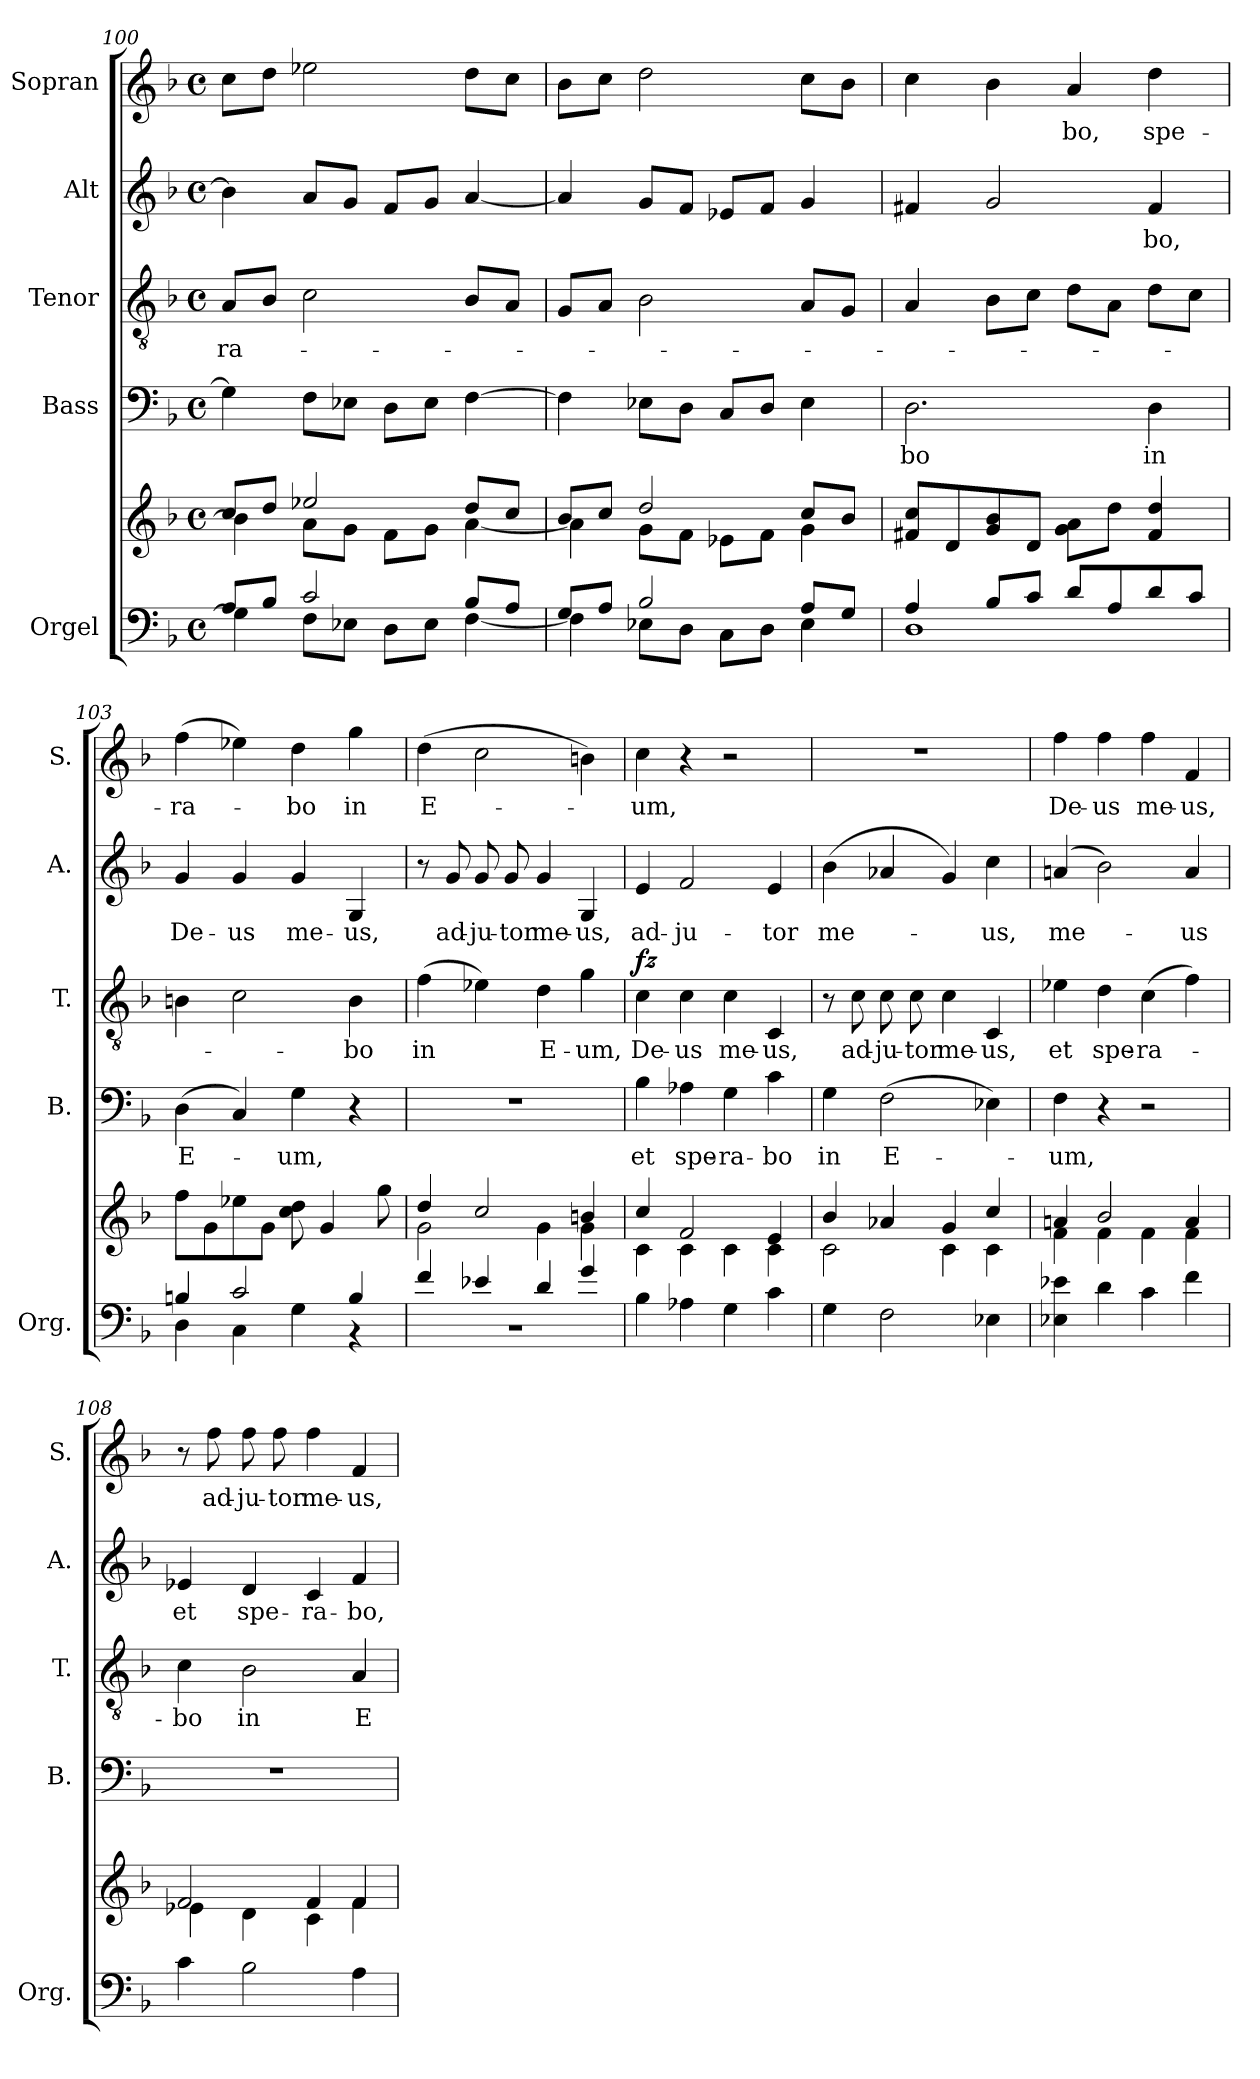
**kern	**kern	**kern	**text	**kern	**text	**dynam	**kern	**text	**kern	**text
*part5	*part5	*part4	*part4	*part3	*part3	*part3	*part2	*part2	*part1	*part1
*staff6	*staff5	*staff4	*staff4	*staff3	*staff3	*staff3	*staff2	*staff2	*staff1	*staff1
*I"Orgel	*	*I"Bass	*	*I"Tenor	*	*	*I"Alt	*	*I"Sopran	*
*I'Org.	*	*I'B.	*	*I'T.	*	*	*I'A.	*	*I'S.	*
!!LO:LB:g=z
*clefF4	*clefG2	*clefF4	*	*clefGv2	*	*	*clefG2	*	*clefG2	*
*k[b-]	*k[b-]	*k[b-]	*	*k[b-]	*	*	*k[b-]	*	*k[b-]	*
*F:	*F:	*F:	*	*F:	*	*	*F:	*	*F:	*
*M4/4	*M4/4	*M4/4	*	*M4/4	*	*	*M4/4	*	*M4/4	*
*met(c)	*met(c)	*met(c)	*	*met(c)	*	*	*met(c)	*	*met(c)	*
=100	=100	=100	=100	=100	=100	=100	=100	=100	=100	=100
*^	*^	*	*	*	*	*	*	*	*	*
!	!	!	!	!	!	!	!LO:LY:b	!	!	!	!	!
8A/L	4G\]	8cc/L	4b-\]	4G\]	.	8A/L	-ra-	.	4b-\]	.	8cc\L	.
8B-/J	.	8dd/J	.	.	.	8B-/J	.	.	.	.	8dd\J	.
2c/	8F\L	2ee-X/	8a\L	8F\L	.	2c\	.	.	8a/L	.	2ee-X\	.
.	8E-X\J	.	8g\J	8E-X\J	.	.	.	.	8g/J	.	.	.
.	8D\L	.	8f\L	8D\L	.	.	.	.	8f/L	.	.	.
.	8E-\J	.	8g\J	8E-\J	.	.	.	.	8g/J	.	.	.
8B-/L	[<4F\	8dd/L	[<4a\	[4F\	.	8B-/L	.	.	[4a/	.	8dd\L	.
8A/J	.	8cc/J	.	.	.	8A/J	.	.	.	.	8cc\J	.
=101	=101	=101	=101	=101	=101	=101	=101	=101	=101	=101	=101	=101
8G/L	4F\]	8b-/L	4a\]	4F\]	.	8G/L	.	.	4a/]	.	8b-\L	.
8A/J	.	8cc/J	.	.	.	8A/J	.	.	.	.	8cc\J	.
2B-/	8E-X\L	2dd/	8g\L	8E-X\L	.	2B-\	.	.	8g/L	.	2dd\	.
.	8D\J	.	8f\J	8D\J	.	.	.	.	8f/J	.	.	.
.	8C\L	.	8e-X\L	8C/L	.	.	.	.	8e-X/L	.	.	.
.	8D\J	.	8f\J	8D/J	.	.	.	.	8f/J	.	.	.
8A/L	4E-\	8cc/L	4g\	4E-\	.	8A/L	.	.	4g/	.	8cc\L	.
8G/J	.	8b-/J	.	.	.	8G/J	.	.	.	.	8b-\J	.
*	*	*v	*v	*	*	*	*	*	*	*	*	*
=102	=102	=102	=102	=102	=102	=102	=102	=102	=102	=102	=102
!	!	!	!	!LO:LY:b	!	!	!	!	!	!	!
4A/	1D	8f#X/ 8cc/L	2.D\	-bo	4A/	.	.	4f#X/	.	4cc\	.
.	.	8d/	.	.	.	.	.	.	.	.	.
8B-/L	.	8g/ 8b-/	.	.	8B-\L	.	.	2g/	.	4b-\	.
8c/J	.	8d/J	.	.	8c\J	.	.	.	.	.	.
!	!	!	!	!	!	!	!	!	!	!	!LO:LY:b
8d/L	.	8g\ 8a\L	.	.	8d\L	.	.	.	.	4a/	-bo,
8A/	.	8dd\J	.	.	8A\J	.	.	.	.	.	.
!	!	!	!	!LO:LY:b	!	!	!	!	!LO:LY:b	!	!LO:LY:b
8d/	.	4f#/ 4dd/	4D\	in	8d\L	.	.	4f#/	-bo,	4dd\	spe-
8c/J	.	.	.	.	8c\J	.	.	.	.	.	.
=103	=103	=103	=103	=103	=103	=103	=103	=103	=103	=103	=103
!	!	!	!	!LO:LY:b	!	!	!	!	!LO:LY:b	!	!LO:LY:b
4Bn/	4D\	8ff\L	(>4D\	E-	4Bn\	.	.	4g/	De-	(>4ff\	-ra-
.	.	8g\	.	.	.	.	.	.	.	.	.
!	!	!	!	!	!	!	!	!	!LO:LY:b	!	!
2c/	4C\	8ee-X\	4C/)	.	2c\	.	.	4g/	-us	4ee-X\)	.
.	.	8g\J	.	.	.	.	.	.	.	.	.
!	!	!	!	!LO:LY:b	!	!	!	!	!LO:LY:b	!	!LO:LY:b
.	4G\	8cc\ 8dd\	4G\	-um,	.	.	.	4g/	me-	4dd\	-bo
.	.	4g/	.	.	.	.	.	.	.	.	.
!	!	!	!	!	!	!LO:LY:b	!	!	!LO:LY:b	!	!LO:LY:b
4B/	4r	.	4r	.	4B\	-bo	.	4G/	-us,	4gg\	in
.	.	8gg\	.	.	.	.	.	.	.	.	.
=104	=104	=104	=104	=104	=104	=104	=104	=104	=104	=104	=104
*	*	*^	*	*	*	*	*	*	*	*	*
!	!	!	!	!	!	!	!LO:LY:b	!	!	!	!	!LO:LY:b
4f/	1r	4dd/	2g\	1r	.	(>4f\	in	.	8r	.	(>4dd\	E-
!	!	!	!	!	!	!	!	!	!	!LO:LY:b	!	!
.	.	.	.	.	.	.	.	.	8g/	ad-	.	.
!	!	!	!	!	!	!	!	!	!	!LO:LY:b	!	!
4e-X/	.	2cc/	.	.	.	4e-X\)	.	.	8g/	-ju-	2cc\	.
!	!	!	!	!	!	!	!	!	!	!LO:LY:b	!	!
.	.	.	.	.	.	.	.	.	8g/	-tor	.	.
!	!	!	!	!	!	!	!LO:LY:b	!	!	!LO:LY:b	!	!
4d/	.	.	4g\	.	.	4d\	E-	.	4g/	me-	.	.
!	!	!	!	!	!	!	!LO:LY:b	!	!	!LO:LY:b	!	!
4g/	.	4bn/	4g\	.	.	4g\	-um,	.	4G/	-us,	4bn\)	.
*v	*v	*	*	*	*	*	*	*	*	*	*	*
!!LO:PB:g=z
=105	=105	=105	=105	=105	=105	=105	=105	=105	=105	=105	=105
!	!	!	!	!LO:LY:b	!	!LO:LY:b	!LO:DY:a	!	!LO:LY:b	!	!LO:LY:b
4B-\	4cc/	4c\	4B-\	et	4c\	De-	fz	4e/	ad-	4cc\	-um,
!	!	!	!	!LO:LY:b	!	!LO:LY:b	!	!	!LO:LY:b	!	!
4A-X\	2f/	4c\	4A-X\	spe-	4c\	-us	.	2f/	-ju-	4r	.
!	!	!	!	!LO:LY:b	!	!LO:LY:b	!	!	!	!	!
4G\	.	4c\	4G\	-ra-	4c\	me-	.	.	.	2r	.
!	!	!	!	!LO:LY:b	!	!LO:LY:b	!	!	!LO:LY:b	!	!
4c\	4e/	4c\	4c\	-bo	4C/	-us,	.	4e/	-tor	.	.
=106	=106	=106	=106	=106	=106	=106	=106	=106	=106	=106	=106
!	!	!	!	!LO:LY:b	!	!	!	!	!LO:LY:b	!	!
4G\	4b-/	2c\	4G\	in	8r	.	.	(>4b-\	me-	1r	.
!	!	!	!	!	!	!LO:LY:b	!	!	!	!	!
.	.	.	.	.	8c\	ad-	.	.	.	.	.
!	!	!	!	!LO:LY:b	!	!LO:LY:b	!	!	!	!	!
2F\	4a-X/	.	(>2F\	E-	8c\	-ju-	.	4a-X/	.	.	.
!	!	!	!	!	!	!LO:LY:b	!	!	!	!	!
.	.	.	.	.	8c\	-tor	.	.	.	.	.
!	!	!	!	!	!	!LO:LY:b	!	!	!	!	!
.	4g/	4c\	.	.	4c\	me-	.	4g/)	.	.	.
!	!	!	!	!	!	!LO:LY:b	!	!	!LO:LY:b	!	!
4E-X\	4cc/	4c\	4E-X\)	.	4C/	-us,	.	4cc\	-us,	.	.
=107	=107	=107	=107	=107	=107	=107	=107	=107	=107	=107	=107
!	!	!	!	!LO:LY:b	!	!LO:LY:b	!	!	!LO:LY:b	!	!LO:LY:b
4E-X\ 4e-X\	4an/	4f\	4F\	-um,	4e-X\	et	.	(4an/	me-	4ff\	De-
!	!	!	!	!	!	!LO:LY:b	!	!	!	!	!LO:LY:b
4d\	2b-/	4f\	4r	.	4d\	spe-	.	2b-\)	.	4ff\	-us
!	!	!	!	!	!	!LO:LY:b	!	!	!	!	!LO:LY:b
4c\	.	4f\	2r	.	(>4c\	-ra-	.	.	.	4ff\	me-
!	!	!	!	!	!	!	!	!	!LO:LY:b	!	!LO:LY:b
4f\	4a/	4f\	.	.	4f\)	.	.	4a/	-us	4f/	-us,
=108	=108	=108	=108	=108	=108	=108	=108	=108	=108	=108	=108
!	!	!	!	!	!	!LO:LY:b	!	!	!LO:LY:b	!	!
4c\	2f/	4e-X\	1r	.	4c\	-bo	.	4e-X/	et	8r	.
!	!	!	!	!	!	!	!	!	!	!	!LO:LY:b
.	.	.	.	.	.	.	.	.	.	8ff\	ad-
!	!	!	!	!	!	!LO:LY:b	!	!	!LO:LY:b	!	!LO:LY:b
2B-\	.	4d\	.	.	2B-\	in	.	4d/	spe-	8ff\	-ju-
!	!	!	!	!	!	!	!	!	!	!	!LO:LY:b
.	.	.	.	.	.	.	.	.	.	8ff\	-tor
!	!	!	!	!	!	!	!	!	!LO:LY:b	!	!LO:LY:b
.	4f/	4c\	.	.	.	.	.	4c/	-ra-	4ff\	me-
!	!	!	!	!	!	!LO:LY:b	!	!	!LO:LY:b	!	!LO:LY:b
4A\	4f/	4f\	.	.	4A/	E-	.	4f/	-bo,	4f/	-us,
*	*v	*v	*	*	*	*	*	*	*	*	*
=	=	=	=	=	=	=	=	=	=	=
*-	*-	*-	*-	*-	*-	*-	*-	*-	*-	*-
